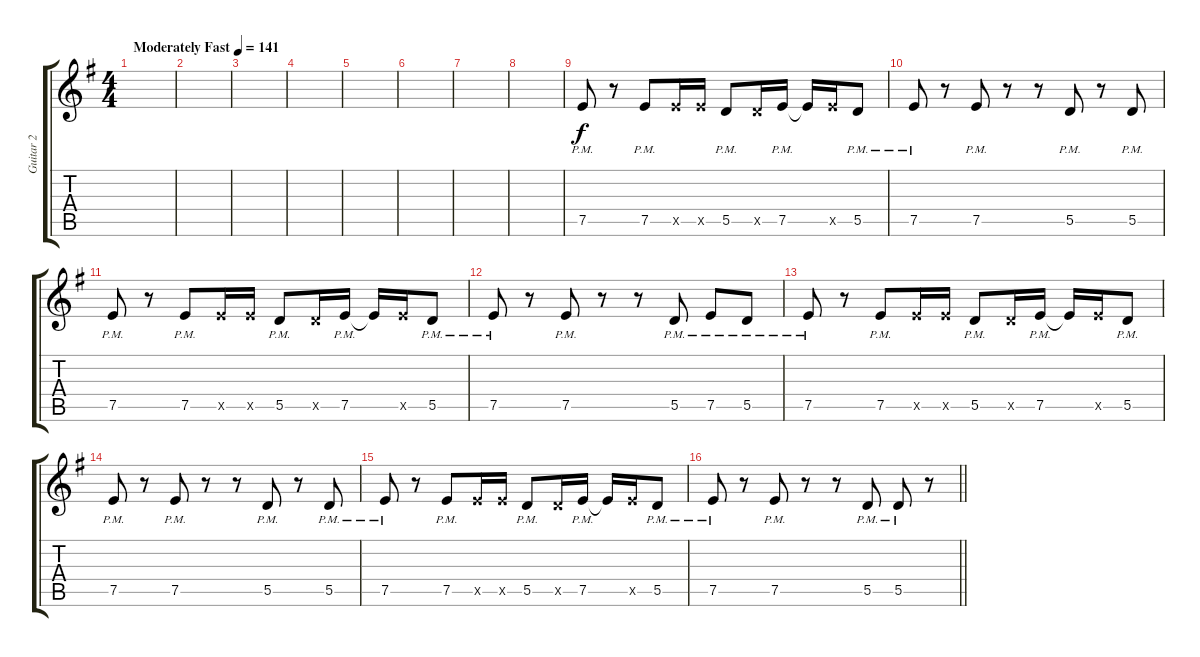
\track ("Guitar 2" "Guitar 2") {instrument distortionguitar}
\staff {score tabs}
\tuning (E4 B3 G3 D3 A2 D2) {hide}
\ts (4 4)
\tempo (141 "Moderately Fast")
\clef g2
\ks eminor
|
|
|
|
|
|
|
|
7.5{pm}.8 r.8 7.5{pm}.8 7.5{x}.16 7.5{x}.16 5.5{pm}.8 5.5{x}.16 7.5{pm}.16 7.5{t}.16 7.5{x}.16 5.5{pm}.8 |
7.5{pm}.8 r.8 7.5{pm}.8 r.8 r.8 5.5{pm}.8 r.8 5.5{pm}.8 |
7.5{pm}.8 r.8 7.5{pm}.8 7.5{x}.16 7.5{x}.16 5.5{pm}.8 5.5{x}.16 7.5{pm}.16 7.5{t}.16 7.5{x}.16 5.5{pm}.8 |
7.5{pm}.8 r.8 7.5{pm}.8 r.8 r.8 5.5{pm}.8 7.5{pm}.8 5.5{pm}.8 |
7.5{pm}.8 r.8 7.5{pm}.8 7.5{x}.16 7.5{x}.16 5.5{pm}.8 5.5{x}.16 7.5{pm}.16 7.5{t}.16 7.5{x}.16 5.5{pm}.8 |
7.5{pm}.8 r.8 7.5{pm}.8 r.8 r.8 5.5{pm}.8 r.8 5.5{pm}.8 |
7.5{pm}.8 r.8 7.5{pm}.8 7.5{x}.16 7.5{x}.16 5.5{pm}.8 5.5{x}.16 7.5{pm}.16 7.5{t}.16 7.5{x}.16 5.5{pm}.8 |
\barLineRight lightlight
7.5{pm}.8 r.8 7.5{pm}.8 r.8 r.8 5.5{pm}.8 5.5{pm}.8 r.8
